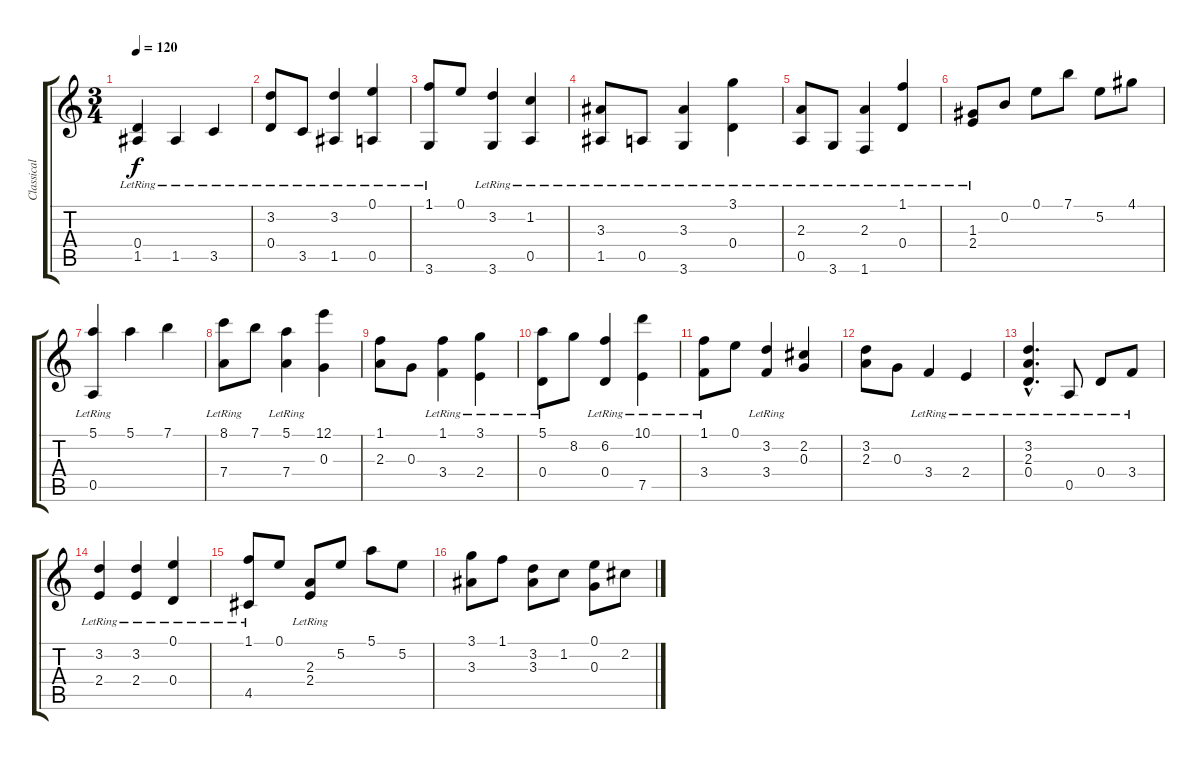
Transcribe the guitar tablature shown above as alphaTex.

\track ("Classical Guitar" "Classical ") {instrument acousticguitarnylon}
\staff {score tabs}
\tuning (E4 B3 G3 D3 A2 E2) {hide}
\ts (3 4)
\tempo 120
\clef g2
\ks c
(0.4{lr} 1.5{lr}).4{dy f} 1.5{lr}.4 3.5{lr}.4 |
(3.2 0.4{lr}).8 3.5{lr}.8 (3.2 1.5{lr}).4 (0.1 0.5{lr}).4 |
(1.1 3.6{lr}).8 0.1.8 (3.2 3.6{lr}).4 (1.2 0.5{lr}).4 |
(3.3 1.5{lr}).8 0.5{lr}.8 (3.3 3.6{lr}).4 (3.1 0.4{lr}).4 |
(2.3 0.5{lr}).8 3.6{lr}.8 (2.3 1.6{lr}).4 (1.1 0.4{lr}).4 |
(1.3 2.4{lr}).8 0.2.8 0.1.8 7.1.8 5.2.8 4.1.8 |
(5.1 0.5{lr}).4 5.1.4 7.1.4 |
(8.1 7.4{lr}).8 7.1.8 (5.1 7.4{lr}).4 (12.1 0.3).4 |
(1.1 2.3).8 0.3.8 (1.1 3.4{lr}).4 (3.1 2.4{lr}).4 |
(5.1 0.4{lr}).8 8.2.8 (6.2 0.4{lr}).4 (10.1 7.5{lr}).4 |
(1.1 3.4{lr}).8 0.1.8 (3.2 3.4{lr}).4 (2.2 0.3).4 |
(3.2 2.3).8 0.3.8 3.4{lr}.4 2.4{lr}.4 |
(3.2{hac} 2.3{hac} 0.4{hac lr}).4{d} 0.5{lr}.8 0.4{lr}.8 3.4{lr}.8 |
(3.2 2.4{lr}).4 (3.2 2.4{lr}).4 (0.1 0.4{lr}).4 |
(1.1 4.5{lr}).8 0.1.8 (2.3 2.4{lr}).8 5.2.8 5.1.8 5.2.8 |
(3.1 3.3).8 1.1.8 (3.2 3.3).8 1.2.8 (0.1 0.3).8 2.2.8
